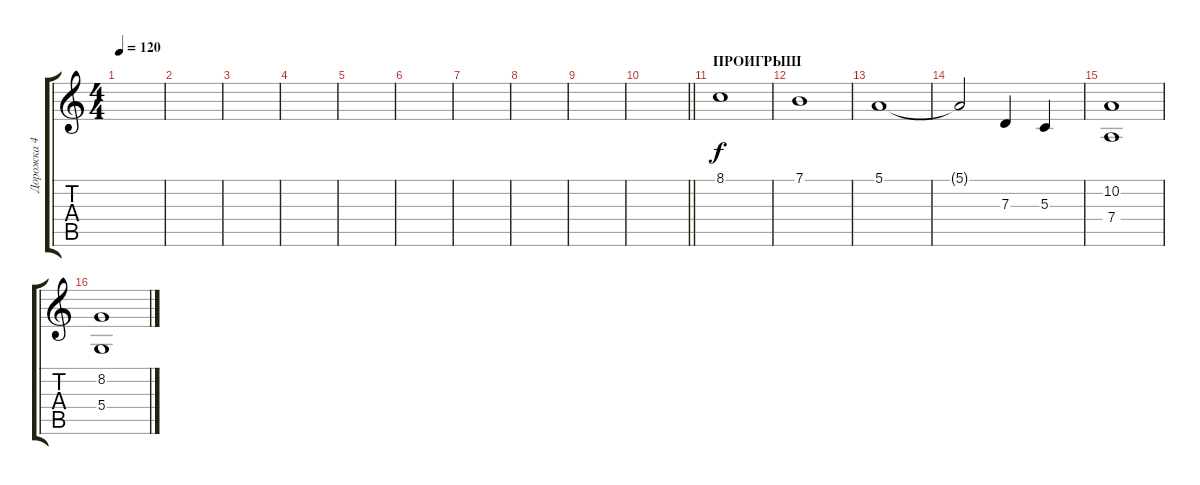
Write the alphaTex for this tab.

\track ("Дорожка 4" "Дорожка 4") {instrument violin}
\staff {score tabs}
\tuning (E4 B3 G3 D3 A2 E2) {hide}
\ts (4 4)
\tempo 120
\clef g2
\ks c
|
|
|
|
|
|
|
|
|
\barLineRight lightlight
|
\section ("" "ПРОИГРЫШ")
8.1.1 |
7.1.1 |
5.1.1 |
5.1{t}.2 7.3.4 5.3.4 |
(10.2 7.4).1 |
(8.2 5.4).1
